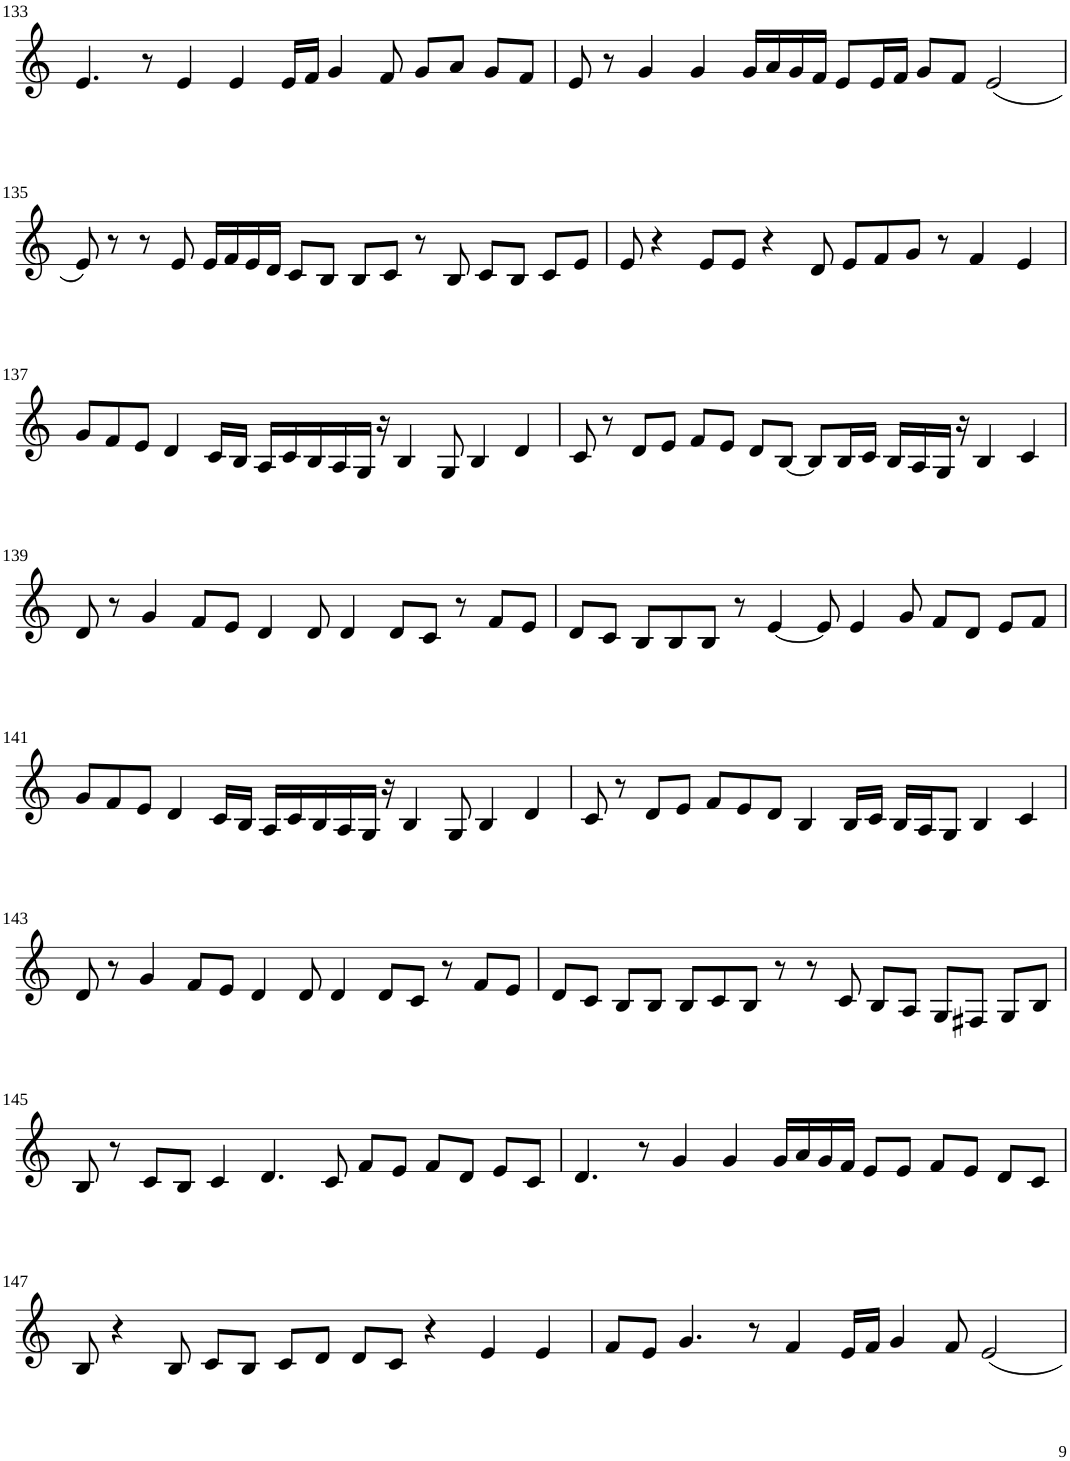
**kern
*part1
*staff1
*I"Violin
!!LO:PB:g=z
*clefG2
*k[]
*M8/4
=133
4.e/
8r
4e/
4e/
16e/LL
16f/JJ
4g/
8f/
8g/L
8a/J
8g/L
8f/J
=134
8e/
8r
4g/
4g/
16g/LL
16a/
16g/
16f/JJ
8e/L
16e/L
16f/JJ
8g/L
8f/J
(2e/
!!LO:LB:g=z
=135
8e/)
8r
8r
8e/
16e/LL
16f/
16e/
16d/JJ
8c/L
8B/J
8B/L
8c/J
8r
8B/
8c/L
8B/J
8c/L
8e/J
=136
8e/
4r
8e/L
8e/J
4r
8d/
8e/L
8f/
8g/J
8r
4f/
4e/
!!LO:LB:g=z
=137
8g/L
8f/
8e/J
4d/
16c/LL
16B/JJ
16A/LL
16c/
16B/
16A/
16G/JJ
16r
4B/
8G/
4B/
4d/
=138
8c/
8r
8d/L
8e/J
8f/L
8e/J
8d/L
[8B/J
8B/L]
16B/L
16c/JJ
16B/LL
16A/
16G/JJ
16r
4B/
4c/
!!LO:LB:g=z
=139
8d/
8r
4g/
8f/L
8e/J
4d/
8d/
4d/
8d/L
8c/J
8r
8f/L
8e/J
=140
8d/L
8c/J
8B/L
8B/
8B/J
8r
[4e/
8e/]
4e/
8g/
8f/L
8d/J
8e/L
8f/J
!!LO:LB:g=z
=141
8g/L
8f/
8e/J
4d/
16c/LL
16B/JJ
16A/LL
16c/
16B/
16A/
16G/JJ
16r
4B/
8G/
4B/
4d/
=142
8c/
8r
8d/L
8e/J
8f/L
8e/
8d/J
4B/
16B/LL
16c/JJ
16B/LL
16A/J
8G/J
4B/
4c/
!!LO:LB:g=z
=143
8d/
8r
4g/
8f/L
8e/J
4d/
8d/
4d/
8d/L
8c/J
8r
8f/L
8e/J
=144
8d/L
8c/J
8B/L
8B/J
8B/L
8c/
8B/J
8r
8r
8c/
8B/L
8A/J
8G/L
8F#X/J
8G/L
8B/J
!!LO:LB:g=z
=145
8B/
8r
8c/L
8B/J
4c/
4.d/
8c/
8f/L
8e/J
8f/L
8d/J
8e/L
8c/J
=146
4.d/
8r
4g/
4g/
16g/LL
16a/
16g/
16f/JJ
8e/L
8e/J
8f/L
8e/J
8d/L
8c/J
!!LO:LB:g=z
=147
8B/
4r
8B/
8c/L
8B/J
8c/L
8d/J
8d/L
8c/J
4r
4e/
4e/
=148
8f/L
8e/J
4.g/
8r
4f/
16e/LL
16f/JJ
4g/
8f/
2e/
=
*-
